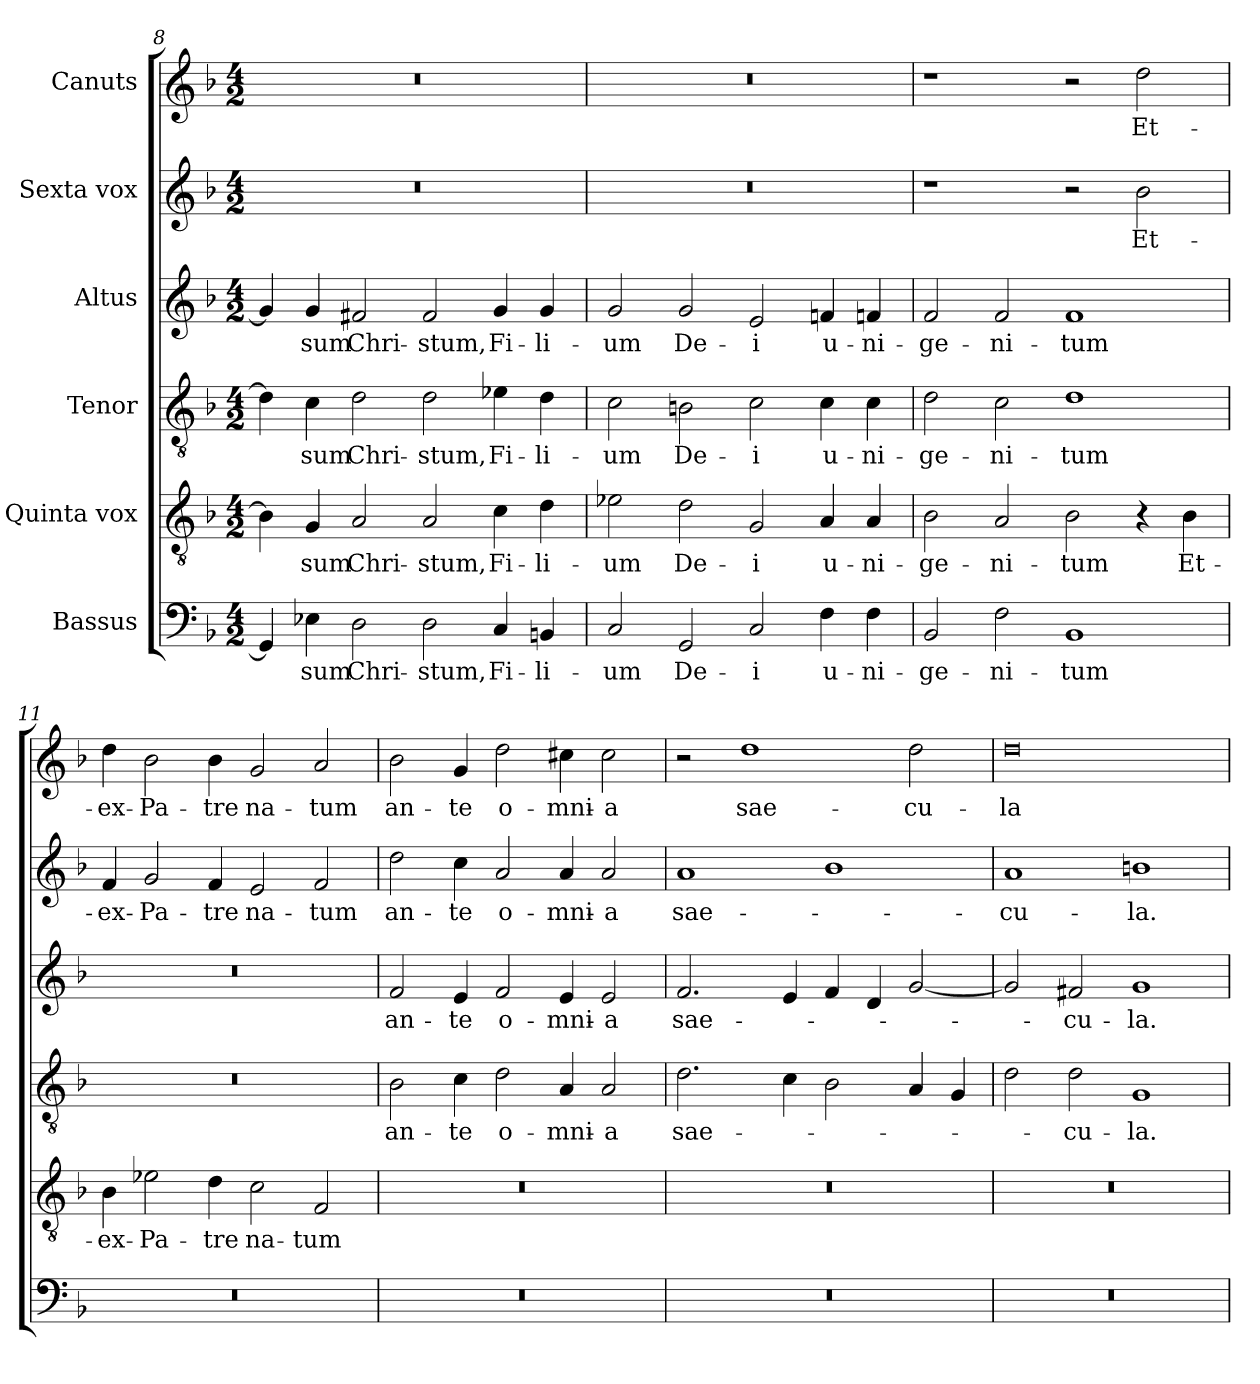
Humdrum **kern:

**kern	**text	**kern	**text	**kern	**text	**kern	**text	**kern	**text	**kern	**text
*part6	*part6	*part5	*part5	*part4	*part4	*part3	*part3	*part2	*part2	*part1	*part1
*staff6	*staff6	*staff5	*staff5	*staff4	*staff4	*staff3	*staff3	*staff2	*staff2	*staff1	*staff1
*I"Bassus	*	*I"Quinta vox	*	*I"Tenor	*	*I"Altus	*	*I"Sexta vox	*	*I"Canuts	*
*clefF4	*	*clefGv2	*	*clefGv2	*	*clefG2	*	*clefG2	*	*clefG2	*
*k[b-]	*	*k[b-]	*	*k[b-]	*	*k[b-]	*	*k[b-]	*	*k[b-]	*
*M4/2	*	*M4/2	*	*M4/2	*	*M4/2	*	*M4/2	*	*M4/2	*
=8	=8	=8	=8	=8	=8	=8	=8	=8	=8	=8	=8
4GG/]	.	4B-\]	.	4d\]	.	4g/]	.	0r	.	0r	.
4E-X\	-sum	4G/	-sum	4c\	-sum	4g/	-sum	.	.	.	.
2D\	Chri-	2A/	Chri-	2d\	Chri-	2f#X/	Chri-	.	.	.	.
2D\	-stum,	2A/	-stum,	2d\	-stum,	2f#/	-stum,	.	.	.	.
4C/	Fi-	4c\	Fi-	4e-X\	Fi-	4g/	Fi-	.	.	.	.
4BBn/	-li-	4d\	-li-	4d\	-li-	4g/	-li-	.	.	.	.
=9	=9	=9	=9	=9	=9	=9	=9	=9	=9	=9	=9
2C/	-um	2e-X\	-um	2c\	-um	2g/	-um	0r	.	0r	.
2GG/	De-	2d\	De-	2Bn\	De-	2g/	De-	.	.	.	.
2C/	-i	2G/	-i	2c\	-i	2e/	-i	.	.	.	.
4F\	u-	4A/	u-	4c\	u-	4fn/	u-	.	.	.	.
4F\	-ni-	4A/	-ni-	4c\	-ni-	4fn/	-ni-	.	.	.	.
=10	=10	=10	=10	=10	=10	=10	=10	=10	=10	=10	=10
2BB-/	-ge-	2B-\	-ge-	2d\	-ge-	2f/	-ge-	1r	.	1r	.
2F\	-ni-	2A/	-ni-	2c\	-ni-	2f/	-ni-	.	.	.	.
1BB-/	-tum	2B-\	-tum	1d\	-tum	1f/	-tum	2r	.	2r	.
.	.	4r	.	.	.	.	.	2b-\	Et-	2dd\	Et-
.	.	4B-\	Et-	.	.	.	.	.	.	.	.
=11	=11	=11	=11	=11	=11	=11	=11	=11	=11	=11	=11
0r	.	4B-\	ex-	0r	.	0r	.	4f/	ex-	4dd\	ex-
.	.	2e-X\	Pa-	.	.	.	.	2g/	Pa-	2b-\	Pa-
.	.	4d\	-tre	.	.	.	.	4f/	-tre	4b-\	-tre
.	.	2c\	na-	.	.	.	.	2e/	na-	2g/	na-
.	.	2F/	-tum	.	.	.	.	2f/	-tum	2a/	-tum
=12	=12	=12	=12	=12	=12	=12	=12	=12	=12	=12	=12
0r	.	0r	.	2B-\	an-	2f/	an-	2dd\	an-	2b-\	an-
.	.	.	.	4c\	-te	4e/	-te	4cc\	-te	4g/	-te
.	.	.	.	2d\	o-	2f/	o-	2a/	o-	2dd\	o-
.	.	.	.	4A/	-mni-	4e/	-mni-	4a/	-mni-	4cc#X\	-mni-
.	.	.	.	2A/	-a	2e/	-a	2a/	-a	2cc#\	-a
=13	=13	=13	=13	=13	=13	=13	=13	=13	=13	=13	=13
0r	.	0r	.	2.d\	sae-	2.f/	sae-	1a/	sae-	2r	.
.	.	.	.	.	.	.	.	.	.	1dd\	sae-
.	.	.	.	4c\	.	4e/	.	.	.	.	.
.	.	.	.	2B-\	.	4f/	.	1b-\	.	.	.
.	.	.	.	.	.	4d/	.	.	.	.	.
.	.	.	.	4A/	.	[2g/	.	.	.	2dd\	-cu-
.	.	.	.	4G/	.	.	.	.	.	.	.
=14	=14	=14	=14	=14	=14	=14	=14	=14	=14	=14	=14
0r	.	0r	.	2d\	.	2g/]	.	1a/	-cu-	0dd\	-la
.	.	.	.	2d\	-cu-	2f#X/	-cu-	.	.	.	.
.	.	.	.	1G/	-la.	1g/	-la.	1bn\	-la.	.	.
=	=	=	=	=	=	=	=	=	=	=	=
*-	*-	*-	*-	*-	*-	*-	*-	*-	*-	*-	*-
